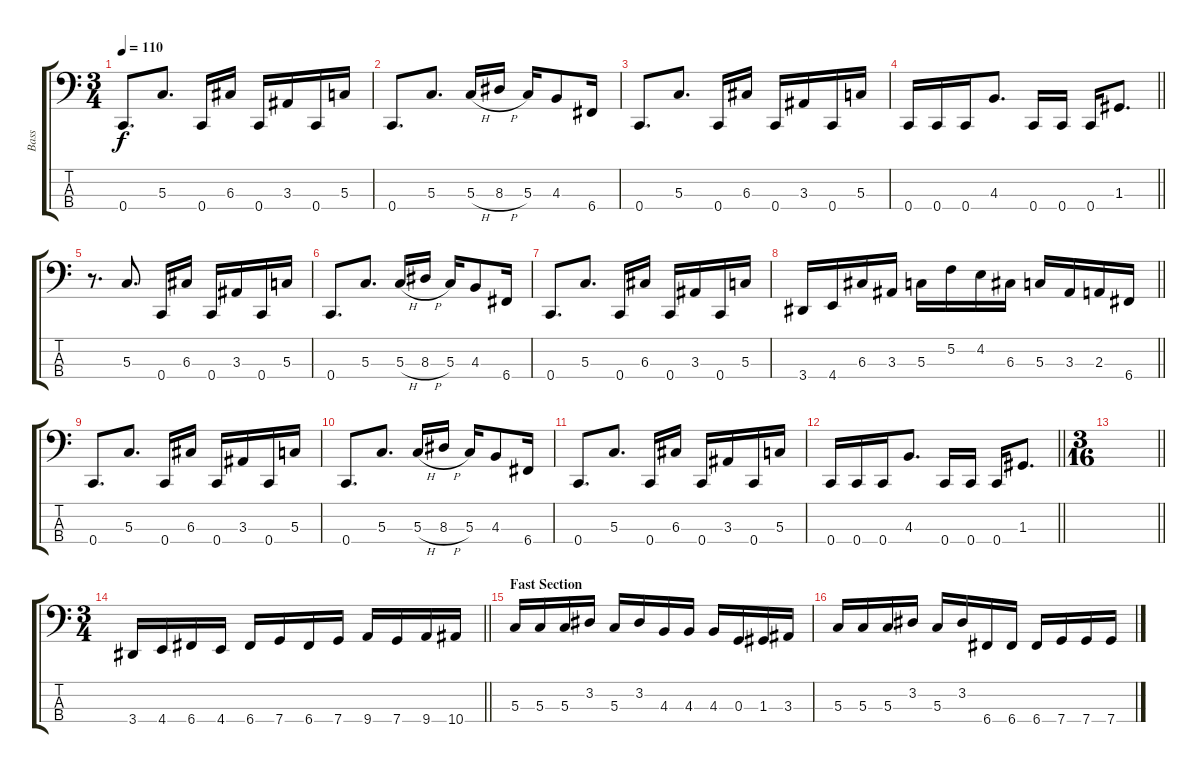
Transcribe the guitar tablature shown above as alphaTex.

\track ("Bass" "Bass") {instrument electricbasspick}
\staff {score tabs}
\tuning (F2 C2 G1 C1) {hide}
\ts (3 4)
\section ("" "")
\tempo 110
\clef f4
\ks c
0.4.8{d dy f} 5.3.8{d} 0.4.16 6.3.16 0.4.16 3.3.16 0.4.16 5.3.16 |
0.4.8{d} 5.3.8{d} 5.3{h}.16 8.3{h}.16 5.3.16 4.3.8 6.4.16 |
0.4.8{d} 5.3.8{d} 0.4.16 6.3.16 0.4.16 3.3.16 0.4.16 5.3.16 |
\barLineRight lightlight
0.4.16 0.4.16 0.4.16 4.3.8{d} 0.4.16 0.4.16 0.4.16 1.3.8{d} |
\section ("" "")
r.8{d} 5.3.8{d} 0.4.16 6.3.16 0.4.16 3.3.16 0.4.16 5.3.16 |
0.4.8{d} 5.3.8{d} 5.3{h}.16 8.3{h}.16 5.3.16 4.3.8 6.4.16 |
0.4.8{d} 5.3.8{d} 0.4.16 6.3.16 0.4.16 3.3.16 0.4.16 5.3.16 |
\barLineRight lightlight
3.4.16 4.4.16 6.3.16 3.3.16 5.3.16 5.2.16 4.2.16 6.3.16 5.3.16 3.3.16 2.3.16 6.4.16 |
\section ("" "")
0.4.8{d} 5.3.8{d} 0.4.16 6.3.16 0.4.16 3.3.16 0.4.16 5.3.16 |
0.4.8{d} 5.3.8{d} 5.3{h}.16 8.3{h}.16 5.3.16 4.3.8 6.4.16 |
0.4.8{d} 5.3.8{d} 0.4.16 6.3.16 0.4.16 3.3.16 0.4.16 5.3.16 |
\barLineRight lightlight
0.4.16 0.4.16 0.4.16 4.3.8{d} 0.4.16 0.4.16 0.4.16 1.3.8{d} |
\ts (3 16)
\section ("" "")
\barLineRight lightlight
|
\ts (3 4)
\section ("" "")
\barLineRight lightlight
3.4.16 4.4.16 6.4.16 4.4.16 6.4.16 7.4.16 6.4.16 7.4.16 9.4.16 7.4.16 9.4.16 10.4.16 |
\section ("" "Fast Section")
5.3.16 5.3.16 5.3.16 3.2.16 5.3.16 3.2.16 4.3.16 4.3.16 4.3.16 0.3.16 1.3.16 3.3.16 |
5.3.16 5.3.16 5.3.16 3.2.16 5.3.16 3.2.16 6.4.16 6.4.16 6.4.16 7.4.16 7.4.16 7.4.16
